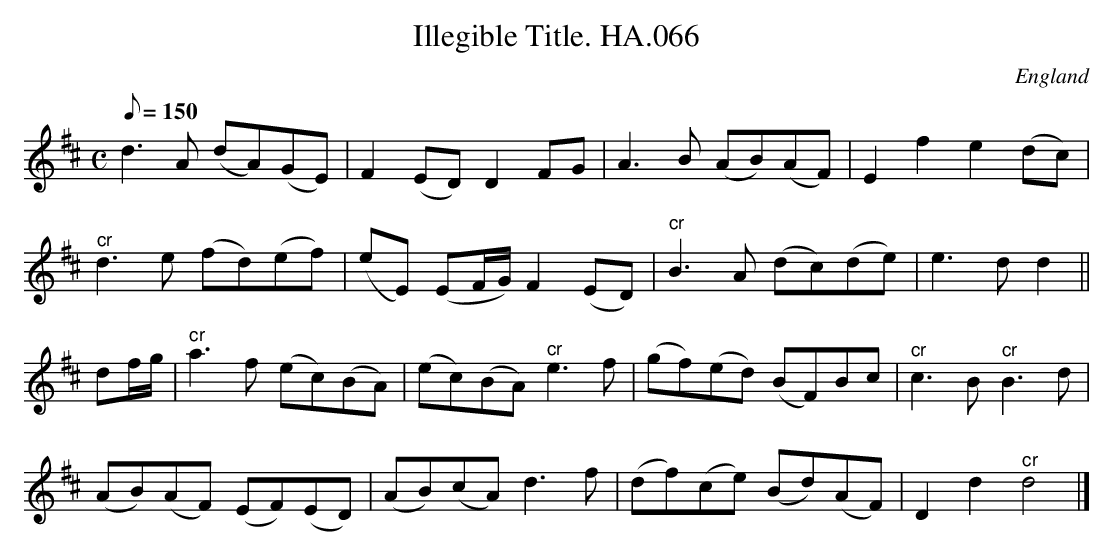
X:1
T:Illegible Title. HA.066
L:1/8
M:C
O:England
Q:150
K:D
d3A (dA)(GE)|F2(ED) D2FG|A3B (AB)(AF)|E2f2 e2(dc)|!
"^cr"d3e (fd)(ef)|(eE) (EF/G/) F2(ED)|\
"^cr"B3A (dc)(de)|e3d d2||!
df/g/|"^cr"a3f (ec)(BA)|(ec)(BA) "^cr"e3f|\
(gf)(ed) (BF)Bc|"^cr"c3B "^cr"B3d|!
(AB)(AF) (EF)(ED)|(AB)(cA) d3f|\
(df)(ce) (Bd)(AF)|D2d2"^cr"d4|]
